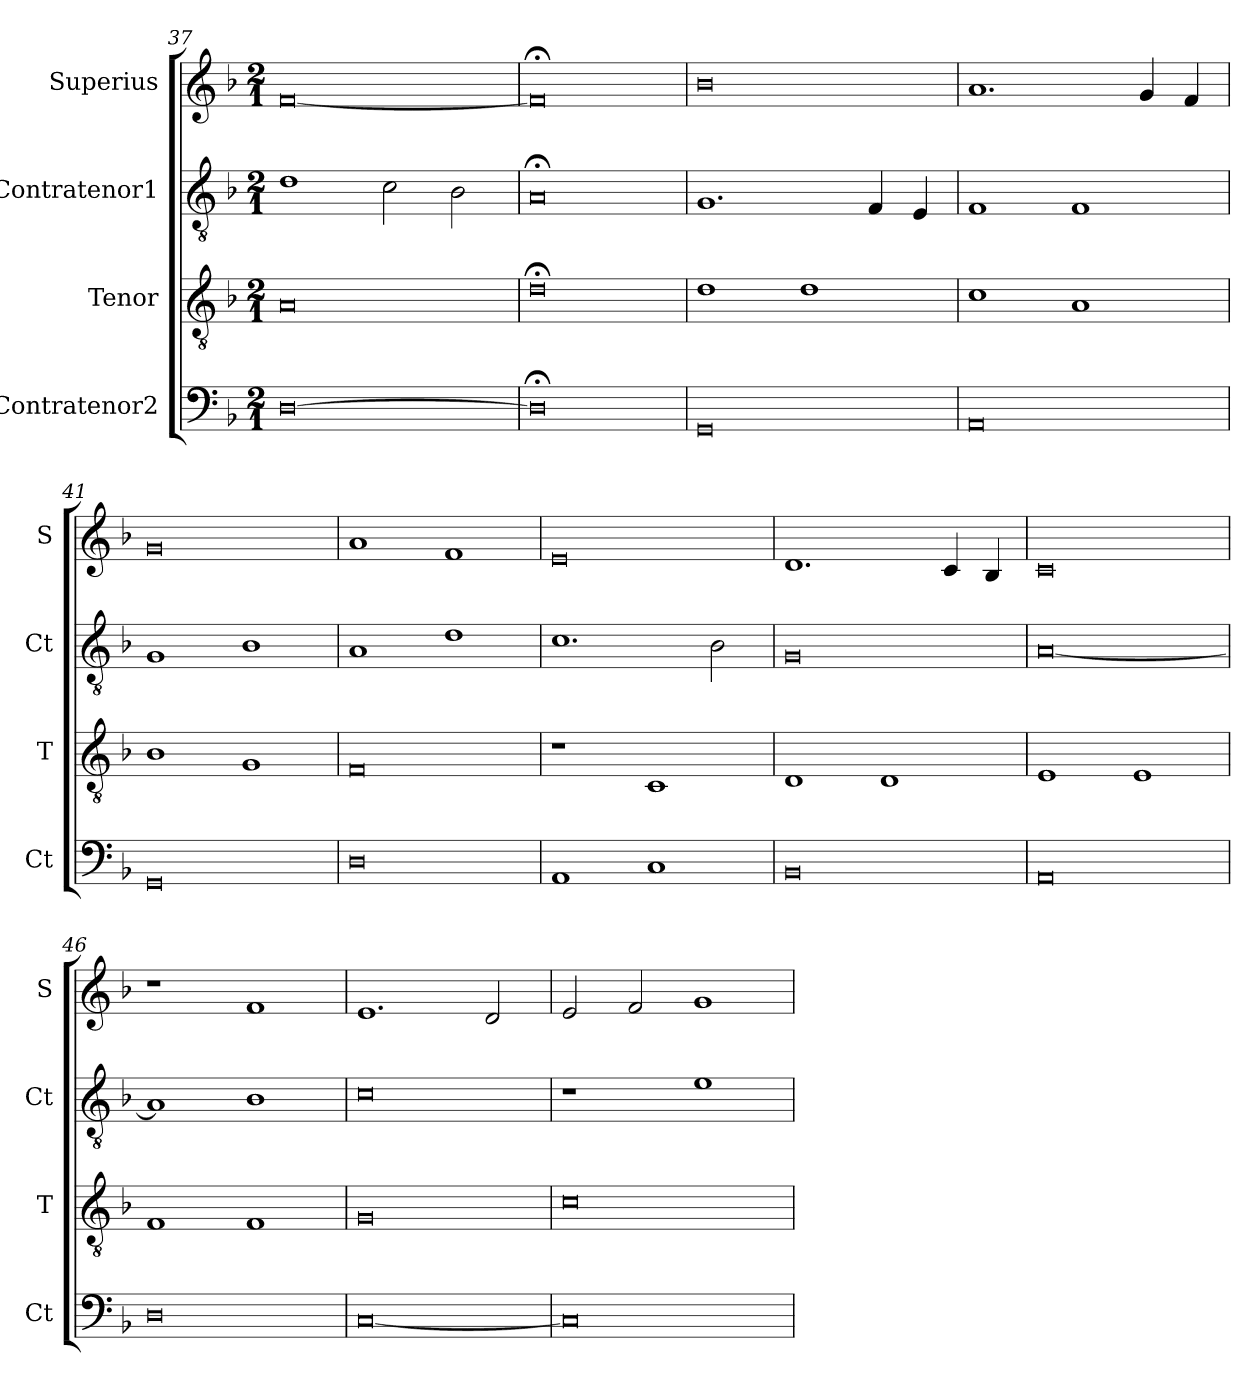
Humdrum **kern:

**kern	**kern	**kern	**kern
*part4	*part3	*part2	*part1
*staff4	*staff3	*staff2	*staff1
*I"Contratenor2	*I"Tenor	*I"Contratenor1	*I"Superius
*I'Ct	*I'T	*I'Ct	*I'S
!!LO:PB:g=z
*clefF4	*clefGv2	*clefGv2	*clefG2
*k[b-]	*k[b-]	*k[b-]	*k[b-]
*M2/1	*M2/1	*M2/1	*M2/1
=37	=37	=37	=37
[0D	0A	1d	[0f
.	.	2c	.
.	.	2B-	.
=38	=38	=38	=38
0D;<]	0d;<	0A;<	0f;<]
=39	=39	=39	=39
0GG	1d	1.G	0b-
.	1d	.	.
.	.	4F	.
.	.	4E	.
=40	=40	=40	=40
0AA	1c	1F	1.a
.	1A	1F	.
.	.	.	4g
.	.	.	4f
=41	=41	=41	=41
0GG	1B-	1G	0g
.	1G	1B-	.
=42	=42	=42	=42
0D	0F	1A	1a
.	.	1d	1f
!!LO:LB:g=z
=43	=43	=43	=43
1AA	1r	1.c	0e
1C	1C	.	.
.	.	2B-	.
=44	=44	=44	=44
0BB-	1D	0G	1.d
.	1D	.	.
.	.	.	4c
.	.	.	4B-
=45	=45	=45	=45
0AA	1E	[0A	0c
.	1E	.	.
=46	=46	=46	=46
0D	1F	1A]	1r
.	1F	1B-	1f
=47	=47	=47	=47
[0C	0G	0c	1.e
.	.	.	2d
=48	=48	=48	=48
0C]	0c	1r	2e
.	.	.	2f
.	.	1e	1g
=	=	=	=
*-	*-	*-	*-
